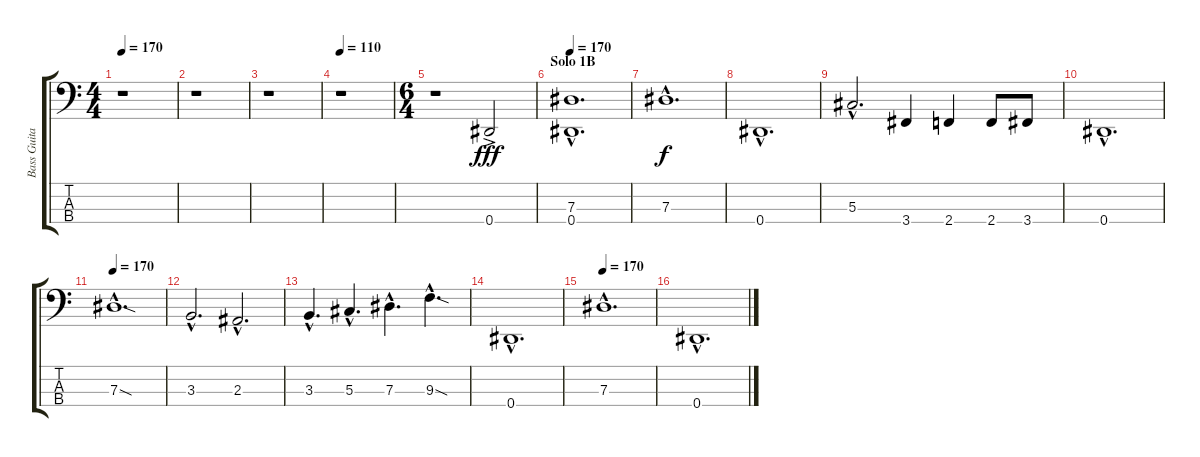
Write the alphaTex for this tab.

\track ("Bass Guitar" "Bass Guita") {instrument electricbasspick}
\staff {score tabs}
\tuning (Gb2 Db2 Ab1 Eb1) {hide}
\ts (4 4)
\tempo 170
\clef f4
\ks c
r.1{dy f} |
r.1 |
r.1 |
\tempo 110
r.1 |
\ts (6 4)
r.1 0.4{ac}.2{dy fff} |
\section ("" "Solo 1B ")
\tempo 170
(7.3{hac} 0.4{hac}).1{d} |
7.3{hac}.1{d dy f} |
0.4{hac}.1{d} |
5.3{hac}.2{d} 3.4.4 2.4.4 2.4.8 3.4.8 |
0.4{hac}.1{d} |
\tempo 170
7.3{sod hac}.1{d} |
3.3{hac}.2{d} 2.3{hac}.2{d} |
3.3{hac}.4{d} 5.3{hac}.4{d} 7.3{hac}.4{d} 9.3{sod hac}.4{d} |
0.4{hac}.1{d} |
\tempo 170
7.3{hac}.1{d} |
0.4{hac}.1{d}
